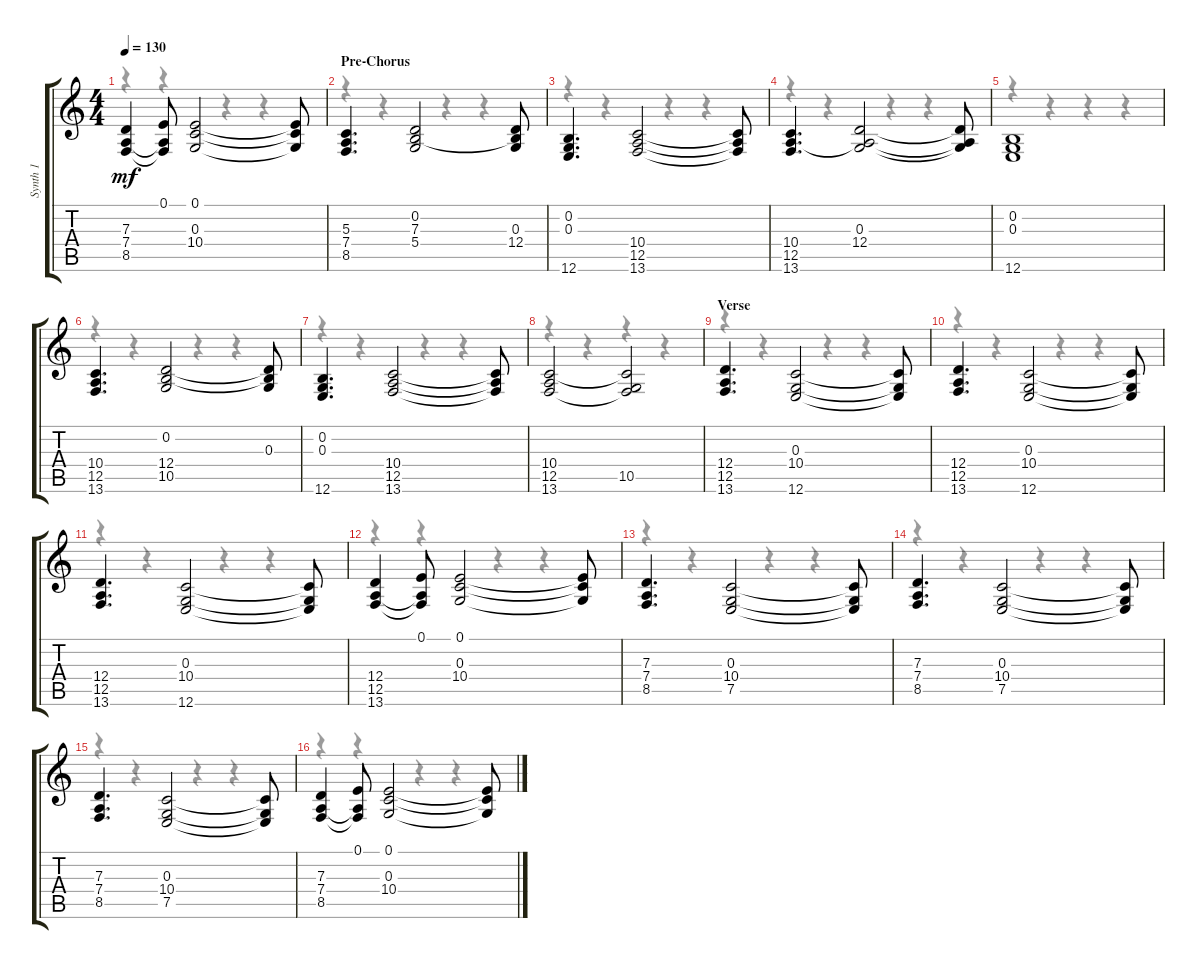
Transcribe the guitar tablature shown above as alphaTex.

\track ("Synth 1" "Synth 1") {instrument pad8sweep}
\staff {score tabs}
\tuning (E4 B3 G3 D3 A2 E2) {hide}
\voice
\ts (4 4)
\tempo 130
\clef g2
\ks c
(7.3 7.4 8.5).4{dy mf} (0.1 7.4{t} 8.5{t}).8 (0.1 0.3 10.4).2 (0.1{t} 0.3{t} 10.4{t}).8 |
\section ("" "Pre-Chorus")
(5.3 7.4 8.5).4{d} (0.2 7.3 5.4).2 (0.2{t} 0.3 12.4).8 |
(0.2 0.3 12.6).4{d} (10.4 12.5 13.6).2 (10.4{t} 12.5{t} 13.6{t}).8 |
(10.4 12.5 13.6).4{d} (0.3 12.4 12.5{t}).2 (0.3{t} 12.4{t} 12.5{t}).8 |
(0.2 0.3 12.6).1 |
(10.4 12.5 13.6).4{d} (0.2 12.4 10.5).2 (0.2{t} 0.3 12.4{t}).8 |
(0.2 0.3 12.6).4{d} (10.4 12.5 13.6).2 (10.4{t} 12.5{t} 13.6{t}).8 |
(10.4 12.5 13.6).2 (10.4{t} 10.5 13.6{t}).2 |
\section ("" "Verse")
(12.4 12.5 13.6).4{d} (0.3 10.4 12.6).2 (0.3{t} 10.4{t} 12.6{t}).8 |
(12.4 12.5 13.6).4{d} (0.3 10.4 12.6).2 (0.3{t} 10.4{t} 12.6{t}).8 |
(12.4 12.5 13.6).4{d} (0.3 10.4 12.6).2 (0.3{t} 10.4{t} 12.6{t}).8 |
(12.4 12.5 13.6).4 (0.1 12.5{t} 13.6{t}).8 (0.1 0.3 10.4).2 (0.1{t} 0.3{t} 10.4{t}).8 |
(7.3 7.4 8.5).4{d} (0.3 10.4 7.5).2 (0.3{t} 10.4{t} 7.5{t}).8 |
(7.3 7.4 8.5).4{d} (0.3 10.4 7.5).2 (0.3{t} 10.4{t} 7.5{t}).8 |
(7.3 7.4 8.5).4{d} (0.3 10.4 7.5).2 (0.3{t} 10.4{t} 7.5{t}).8 |
(7.3 7.4 8.5).4 (0.1 7.4{t} 8.5{t}).8 (0.1 0.3 10.4).2 (0.1{t} 0.3{t} 10.4{t}).8
\voice
\clef g2
\ottava regular
\simile none
\ks c
r.4{dy f} r.4 r.4 r.4 |
r.4 r.4 r.4 r.4 |
r.4 r.4 r.4 r.4 |
r.4 r.4 r.4 r.4 |
r.4 r.4 r.4 r.4 |
r.4 r.4 r.4 r.4 |
r.4 r.4 r.4 r.4 |
r.4 r.4 r.4 r.4 |
r.4 r.4 r.4 r.4 |
r.4 r.4 r.4 r.4 |
r.4 r.4 r.4 r.4 |
r.4 r.4 r.4 r.4 |
r.4 r.4 r.4 r.4 |
r.4 r.4 r.4 r.4 |
r.4 r.4 r.4 r.4 |
r.4 r.4 r.4 r.4
